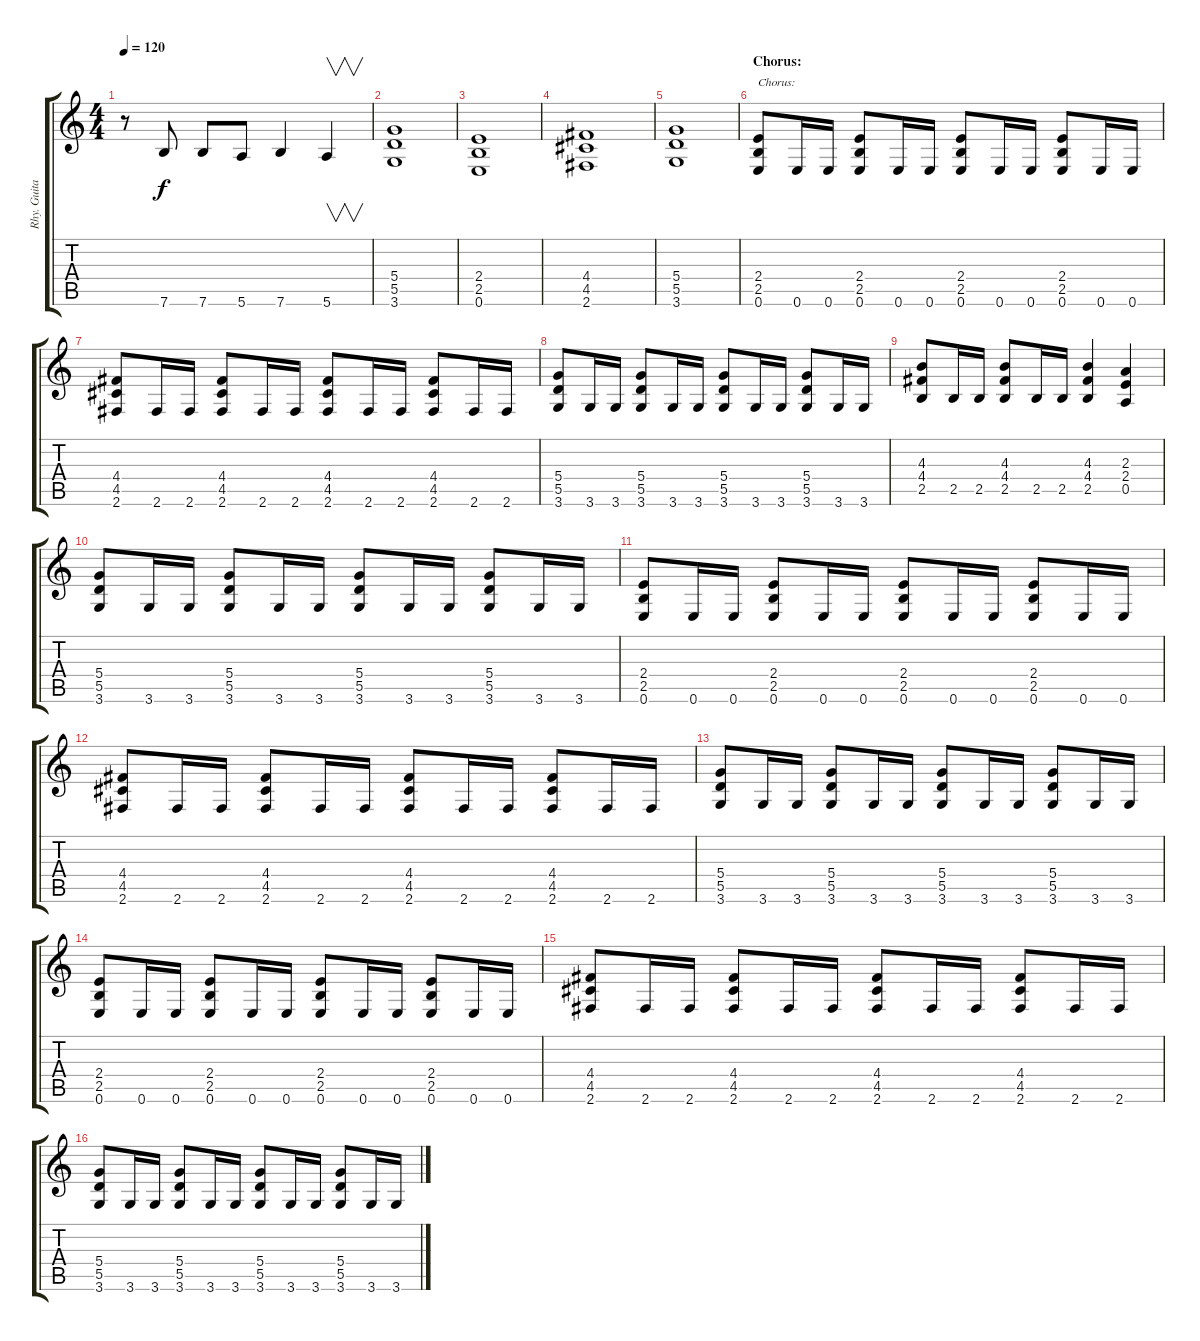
\track ("Rhy. Guitar 1" "Rhy. Guita") {instrument distortionguitar}
\staff {score tabs}
\tuning (E4 B3 G3 D3 A2 E2) {hide}
\ts (4 4)
\tempo 120
\clef g2
\ks c
r.8{dy f} 7.6.8 7.6.8 5.6.8 7.6.4 5.6.4{v} |
(5.4 5.5 3.6).1 |
(2.4 2.5 0.6).1 |
(4.4 4.5 2.6).1 |
(5.4 5.5 3.6).1 |
\section ("" "Chorus:")
(2.4 2.5 0.6).8{txt "Chorus:"} 0.6.16 0.6.16 (2.4 2.5 0.6).8 0.6.16 0.6.16 (2.4 2.5 0.6).8 0.6.16 0.6.16 (2.4 2.5 0.6).8 0.6.16 0.6.16 |
(4.4 4.5 2.6).8 2.6.16 2.6.16 (4.4 4.5 2.6).8 2.6.16 2.6.16 (4.4 4.5 2.6).8 2.6.16 2.6.16 (4.4 4.5 2.6).8 2.6.16 2.6.16 |
(5.4 5.5 3.6).8 3.6.16 3.6.16 (5.4 5.5 3.6).8 3.6.16 3.6.16 (5.4 5.5 3.6).8 3.6.16 3.6.16 (5.4 5.5 3.6).8 3.6.16 3.6.16 |
(4.3 4.4 2.5).8 2.5.16 2.5.16 (4.3 4.4 2.5).8 2.5.16 2.5.16 (4.3 4.4 2.5).4 (2.3 2.4 0.5).4 |
(5.4 5.5 3.6).8 3.6.16 3.6.16 (5.4 5.5 3.6).8 3.6.16 3.6.16 (5.4 5.5 3.6).8 3.6.16 3.6.16 (5.4 5.5 3.6).8 3.6.16 3.6.16 |
(2.4 2.5 0.6).8 0.6.16 0.6.16 (2.4 2.5 0.6).8 0.6.16 0.6.16 (2.4 2.5 0.6).8 0.6.16 0.6.16 (2.4 2.5 0.6).8 0.6.16 0.6.16 |
(4.4 4.5 2.6).8 2.6.16 2.6.16 (4.4 4.5 2.6).8 2.6.16 2.6.16 (4.4 4.5 2.6).8 2.6.16 2.6.16 (4.4 4.5 2.6).8 2.6.16 2.6.16 |
(5.4 5.5 3.6).8 3.6.16 3.6.16 (5.4 5.5 3.6).8 3.6.16 3.6.16 (5.4 5.5 3.6).8 3.6.16 3.6.16 (5.4 5.5 3.6).8 3.6.16 3.6.16 |
(2.4 2.5 0.6).8 0.6.16 0.6.16 (2.4 2.5 0.6).8 0.6.16 0.6.16 (2.4 2.5 0.6).8 0.6.16 0.6.16 (2.4 2.5 0.6).8 0.6.16 0.6.16 |
(4.4 4.5 2.6).8 2.6.16 2.6.16 (4.4 4.5 2.6).8 2.6.16 2.6.16 (4.4 4.5 2.6).8 2.6.16 2.6.16 (4.4 4.5 2.6).8 2.6.16 2.6.16 |
(5.4 5.5 3.6).8 3.6.16 3.6.16 (5.4 5.5 3.6).8 3.6.16 3.6.16 (5.4 5.5 3.6).8 3.6.16 3.6.16 (5.4 5.5 3.6).8 3.6.16 3.6.16
